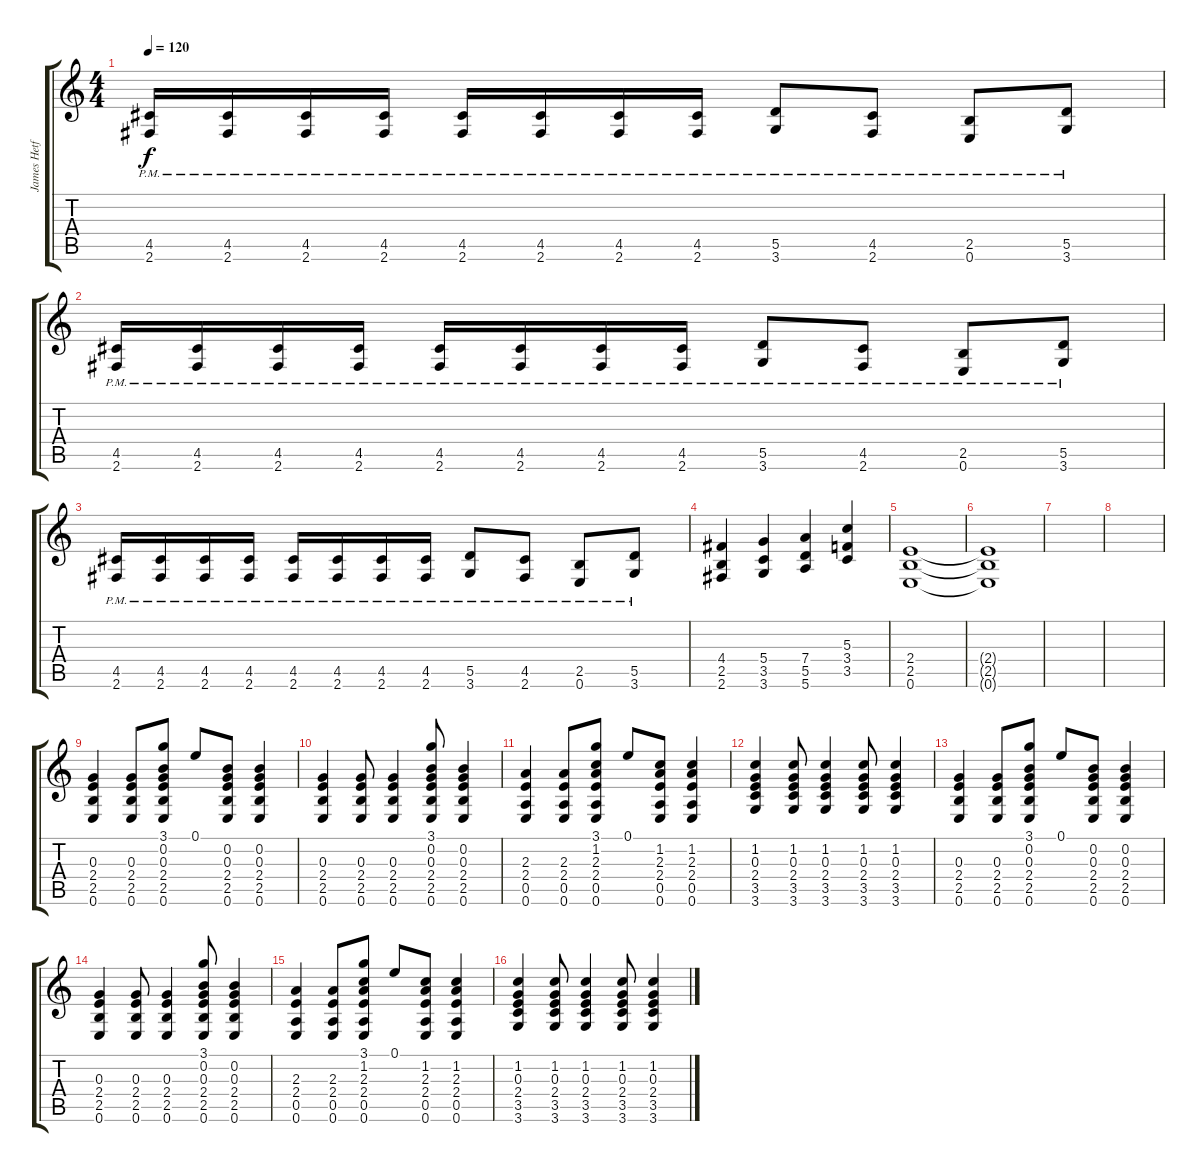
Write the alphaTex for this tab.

\track ("James Hetfield" "James Hetf") {instrument distortionguitar}
\staff {score tabs}
\tuning (E4 B3 G3 D3 A2 E2) {hide}
\ts (4 4)
\tempo 120
\clef g2
\ks c
(4.5{pm} 2.6{pm}).16{dy f} (4.5{pm} 2.6{pm}).16 (4.5{pm} 2.6{pm}).16 (4.5{pm} 2.6{pm}).16 (4.5{pm} 2.6{pm}).16 (4.5{pm} 2.6{pm}).16 (4.5{pm} 2.6{pm}).16 (4.5{pm} 2.6{pm}).16 (5.5{pm} 3.6{pm}).8 (4.5{pm} 2.6{pm}).8 (2.5{pm} 0.6{pm}).8 (5.5{pm} 3.6{pm}).8 |
(4.5{pm} 2.6{pm}).16 (4.5{pm} 2.6{pm}).16 (4.5{pm} 2.6{pm}).16 (4.5{pm} 2.6{pm}).16 (4.5{pm} 2.6{pm}).16 (4.5{pm} 2.6{pm}).16 (4.5{pm} 2.6{pm}).16 (4.5{pm} 2.6{pm}).16 (5.5{pm} 3.6{pm}).8 (4.5{pm} 2.6{pm}).8 (2.5{pm} 0.6{pm}).8 (5.5{pm} 3.6{pm}).8 |
(4.5{pm} 2.6{pm}).16 (4.5{pm} 2.6{pm}).16 (4.5{pm} 2.6{pm}).16 (4.5{pm} 2.6{pm}).16 (4.5{pm} 2.6{pm}).16 (4.5{pm} 2.6{pm}).16 (4.5{pm} 2.6{pm}).16 (4.5{pm} 2.6{pm}).16 (5.5{pm} 3.6{pm}).8 (4.5{pm} 2.6{pm}).8 (2.5{pm} 0.6{pm}).8 (5.5{pm} 3.6{pm}).8 |
(4.4 2.5 2.6).4 (5.4 3.5 3.6).4 (7.4 5.5 5.6).4 (5.3 3.4 3.5).4 |
(2.4 2.5 0.6).1 |
(2.4{t} 2.5{t} 0.6{t}).1 |
|
|
(0.3 2.4 2.5 0.6).4{volume 9 instrument acousticguitarsteel} (0.3 2.4 2.5 0.6).8 (3.1 0.2 0.3 2.4 2.5 0.6).8 0.1.8 (0.2 0.3 2.4 2.5 0.6).8 (0.2 0.3 2.4 2.5 0.6).4 |
(0.3 2.4 2.5 0.6).4{instrument acousticguitarsteel} (0.3 2.4 2.5 0.6).8 (0.3 2.4 2.5 0.6).4 (3.1 0.2 0.3 2.4 2.5 0.6).8 (0.2 0.3 2.4 2.5 0.6).4 |
(2.3 2.4 0.5 0.6).4{instrument acousticguitarsteel} (2.3 2.4 0.5 0.6).8 (3.1 1.2 2.3 2.4 0.5 0.6).8 0.1.8 (1.2 2.3 2.4 0.5 0.6).8 (1.2 2.3 2.4 0.5 0.6).4 |
(1.2 0.3 2.4 3.5 3.6).4 (1.2 0.3 2.4 3.5 3.6).8 (1.2 0.3 2.4 3.5 3.6).4 (1.2 0.3 2.4 3.5 3.6).8 (1.2 0.3 2.4 3.5 3.6).4 |
(0.3 2.4 2.5 0.6).4{volume 9 instrument acousticguitarsteel} (0.3 2.4 2.5 0.6).8 (3.1 0.2 0.3 2.4 2.5 0.6).8 0.1.8 (0.2 0.3 2.4 2.5 0.6).8 (0.2 0.3 2.4 2.5 0.6).4 |
(0.3 2.4 2.5 0.6).4{instrument acousticguitarsteel} (0.3 2.4 2.5 0.6).8 (0.3 2.4 2.5 0.6).4 (3.1 0.2 0.3 2.4 2.5 0.6).8 (0.2 0.3 2.4 2.5 0.6).4 |
(2.3 2.4 0.5 0.6).4{instrument acousticguitarsteel} (2.3 2.4 0.5 0.6).8 (3.1 1.2 2.3 2.4 0.5 0.6).8 0.1.8 (1.2 2.3 2.4 0.5 0.6).8 (1.2 2.3 2.4 0.5 0.6).4 |
(1.2 0.3 2.4 3.5 3.6).4 (1.2 0.3 2.4 3.5 3.6).8 (1.2 0.3 2.4 3.5 3.6).4 (1.2 0.3 2.4 3.5 3.6).8 (1.2 0.3 2.4 3.5 3.6).4
